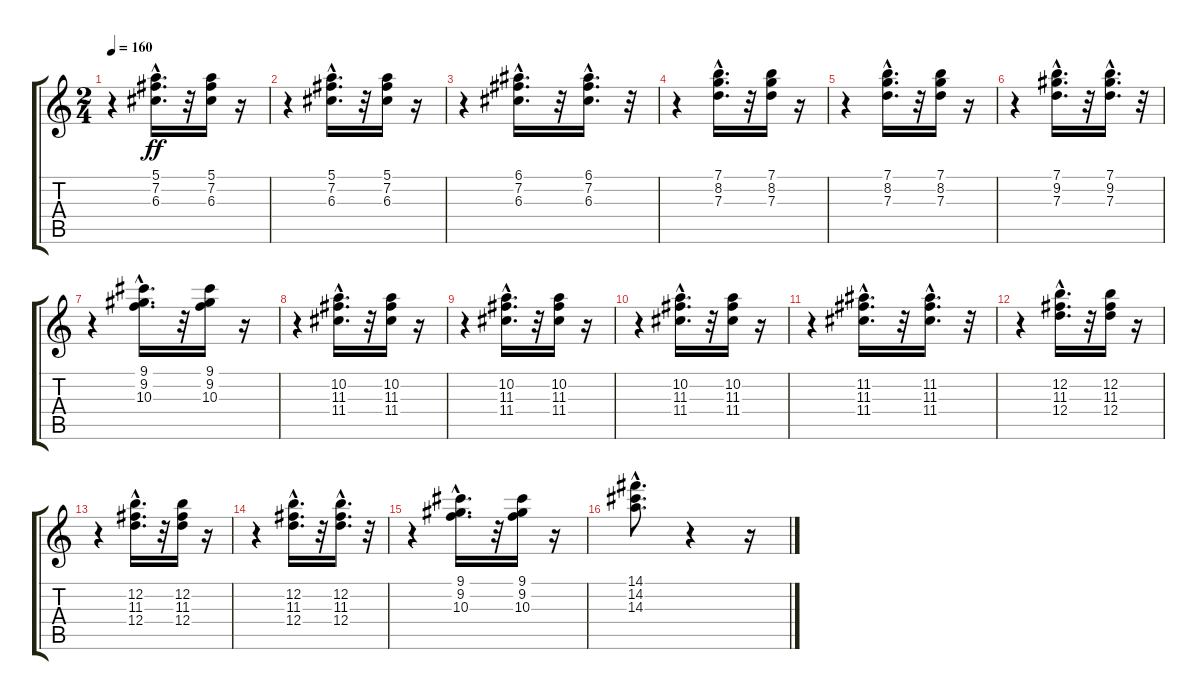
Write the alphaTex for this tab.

\track "" {instrument acousticguitarsteel}
\staff {score tabs}
\tuning (E4 B3 G3 D3 A2 E2) {hide}
\ts (2 4)
\tempo 160
\clef g2
\ks c
r.4{dy ff} (5.1{hac} 7.2 6.3).16{d} r.32 (5.1 7.2 6.3).16 r.16 |
r.4 (5.1{hac} 7.2{hac} 6.3{hac}).16{d} r.32 (5.1 7.2 6.3).16 r.16 |
r.4 (6.1{hac} 7.2{hac} 6.3{hac}).16{d} r.32 (6.1{hac} 7.2 6.3).16{d} r.32 |
r.4 (7.1{hac} 8.2{hac} 7.3{hac}).16{d} r.32 (7.1 8.2 7.3).16 r.16 |
r.4 (7.1{hac} 8.2{hac} 7.3{hac}).16{d} r.32 (7.1 8.2 7.3).16 r.16 |
r.4 (7.1{hac} 9.2{hac} 7.3).16{d} r.32 (7.1{hac} 9.2 7.3).16{d} r.32 |
r.4 (9.1{hac} 9.2{hac} 10.3{hac}).16{d} r.32 (9.1 9.2 10.3).16 r.16 |
r.4 (10.2{hac} 11.3{hac} 11.4{hac}).16{d} r.32 (10.2 11.3 11.4).16 r.16 |
r.4 (10.2{hac} 11.3 11.4).16{d} r.32 (10.2 11.3 11.4).16 r.16 |
r.4 (10.2{hac} 11.3{hac} 11.4{hac}).16{d} r.32 (10.2 11.3 11.4).16 r.16 |
r.4 (11.2{hac} 11.3{hac} 11.4{hac}).16{d} r.32 (11.2{hac} 11.3 11.4).16{d} r.32 |
r.4 (12.2{hac} 11.3{hac} 12.4{hac}).16{d} r.32 (12.2 11.3 12.4).16 r.16 |
r.4 (12.2{hac} 11.3{hac} 12.4{hac}).16{d} r.32 (12.2 11.3 12.4).16 r.16 |
r.4 (12.2{hac} 11.3{hac} 12.4).16{d} r.32 (12.2{hac} 11.3 12.4).16{d} r.32 |
r.4 (9.1{hac} 9.2{hac} 10.3{hac}).16{d} r.32 (9.1 9.2 10.3).16 r.16 |
(14.1{hac} 14.2{hac} 14.3{hac}).8{d} r.4 r.16
